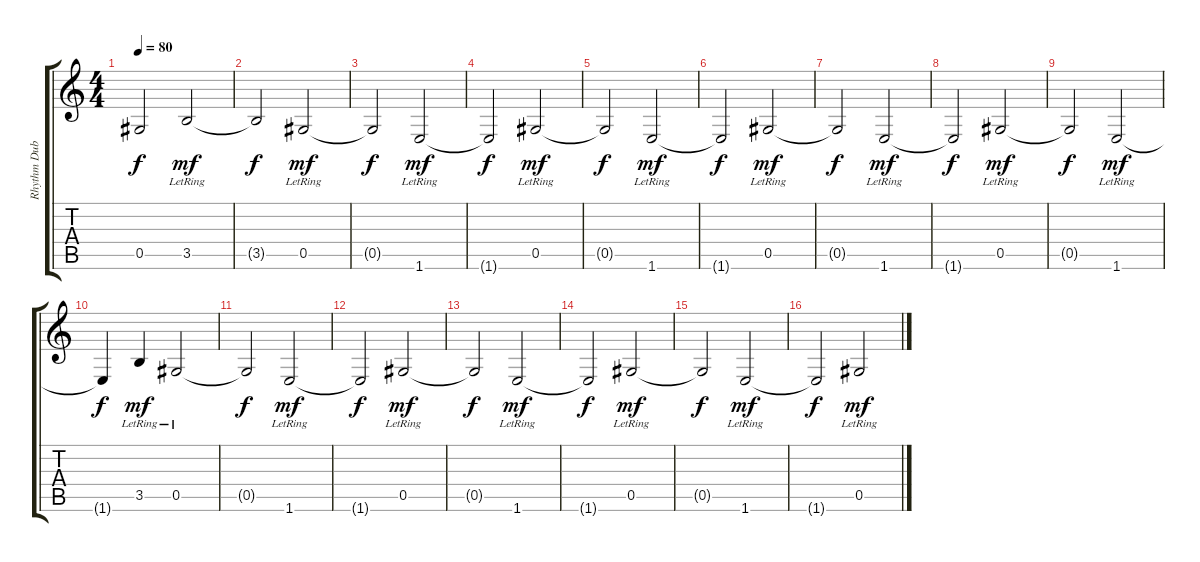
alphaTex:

\track ("Rhythm Dub" "Rhythm Dub") {instrument distortionguitar}
\staff {score tabs}
\tuning (Eb4 Bb3 Gb3 Db3 Ab2 Eb2) {hide}
\ts (4 4)
\tempo 80
\clef g2
\ks c
0.5{t}.2{dy f} 3.5{lr}.2{dy mf} |
3.5{t}.2{dy f} 0.5{lr}.2{dy mf} |
0.5{t}.2{dy f} 1.6{lr}.2{dy mf} |
1.6{t}.2{dy f} 0.5{lr}.2{dy mf} |
0.5{t}.2{dy f} 1.6{lr}.2{dy mf} |
1.6{t}.2{dy f} 0.5{lr}.2{dy mf} |
0.5{t}.2{dy f} 1.6{lr}.2{dy mf} |
1.6{t}.2{dy f} 0.5{lr}.2{dy mf} |
0.5{t}.2{dy f} 1.6{lr}.2{dy mf} |
1.6{t}.4{dy f} 3.5{lr}.4{dy mf} 0.5{lr}.2 |
0.5{t}.2{dy f} 1.6{lr}.2{dy mf} |
1.6{t}.2{dy f} 0.5{lr}.2{dy mf} |
0.5{t}.2{dy f} 1.6{lr}.2{dy mf} |
1.6{t}.2{dy f} 0.5{lr}.2{dy mf} |
0.5{t}.2{dy f} 1.6{lr}.2{dy mf} |
1.6{t}.2{dy f} 0.5{lr}.2{dy mf}
